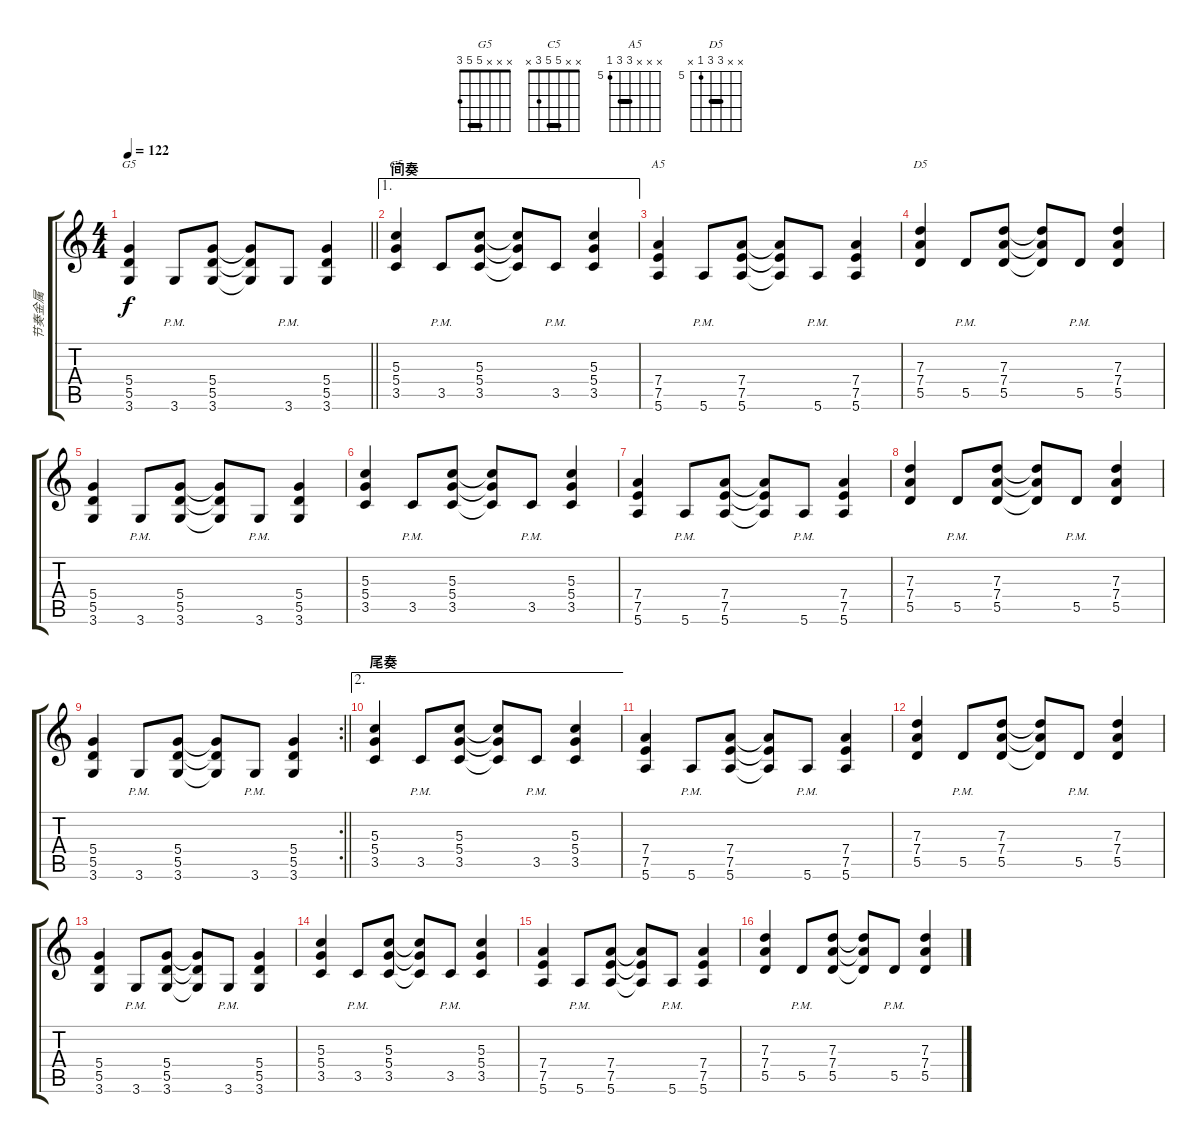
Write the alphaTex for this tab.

\track ("节奏金属" "节奏金属") {instrument distortionguitar}
\staff {score tabs}
\tuning (E4 B3 G3 D3 A2 E2) {hide}
\chord ("G5" x x x 5 5 3) {barre 5}
\chord ("C5" x x 5 5 3 x) {barre 5}
\chord ("A5" x x x 7 7 5) {firstfret 5 barre 7}
\chord ("D5" x x 7 7 5 x) {firstfret 5 barre 7}
\ts (4 4)
\tempo 122
\clef g2
\barLineRight lightlight
\ks c
(5.4 5.5 3.6).4{ch "G5" dy f} 3.6{pm}.8 (5.4 5.5 3.6).8 (5.4{t} 5.5{t} 3.6{t}).8 3.6{pm}.8 (5.4 5.5 3.6).4 |
\ae 1
\section ("" "间奏")
(5.3 5.4 3.5).4{ch "C5"} 3.5{pm}.8 (5.3 5.4 3.5).8 (5.3{t} 5.4{t} 3.5{t}).8 3.5{pm}.8 (5.3 5.4 3.5).4 |
(7.4 7.5 5.6).4{ch "A5"} 5.6{pm}.8 (7.4 7.5 5.6).8 (7.4{t} 7.5{t} 5.6{t}).8 5.6{pm}.8 (7.4 7.5 5.6).4 |
(7.3 7.4 5.5).4{ch "D5"} 5.5{pm}.8 (7.3 7.4 5.5).8 (7.3{t} 7.4{t} 5.5{t}).8 5.5{pm}.8 (7.3 7.4 5.5).4 |
(5.4 5.5 3.6).4 3.6{pm}.8 (5.4 5.5 3.6).8 (5.4{t} 5.5{t} 3.6{t}).8 3.6{pm}.8 (5.4 5.5 3.6).4 |
(5.3 5.4 3.5).4 3.5{pm}.8 (5.3 5.4 3.5).8 (5.3{t} 5.4{t} 3.5{t}).8 3.5{pm}.8 (5.3 5.4 3.5).4 |
(7.4 7.5 5.6).4 5.6{pm}.8 (7.4 7.5 5.6).8 (7.4{t} 7.5{t} 5.6{t}).8 5.6{pm}.8 (7.4 7.5 5.6).4 |
(7.3 7.4 5.5).4 5.5{pm}.8 (7.3 7.4 5.5).8 (7.3{t} 7.4{t} 5.5{t}).8 5.5{pm}.8 (7.3 7.4 5.5).4 |
\rc 2
\barLineRight lightlight
(5.4 5.5 3.6).4 3.6{pm}.8 (5.4 5.5 3.6).8 (5.4{t} 5.5{t} 3.6{t}).8 3.6{pm}.8 (5.4 5.5 3.6).4 |
\ae 2
\section ("" "尾奏")
(5.3 5.4 3.5).4 3.5{pm}.8 (5.3 5.4 3.5).8{txt ""} (5.3{t} 5.4{t} 3.5{t}).8 3.5{pm}.8 (5.3 5.4 3.5).4 |
(7.4 7.5 5.6).4 5.6{pm}.8 (7.4 7.5 5.6).8 (7.4{t} 7.5{t} 5.6{t}).8 5.6{pm}.8 (7.4 7.5 5.6).4 |
(7.3 7.4 5.5).4 5.5{pm}.8 (7.3 7.4 5.5).8 (7.3{t} 7.4{t} 5.5{t}).8 5.5{pm}.8 (7.3 7.4 5.5).4 |
(5.4 5.5 3.6).4 3.6{pm}.8 (5.4 5.5 3.6).8 (5.4{t} 5.5{t} 3.6{t}).8 3.6{pm}.8 (5.4 5.5 3.6).4 |
(5.3 5.4 3.5).4 3.5{pm}.8 (5.3 5.4 3.5).8 (5.3{t} 5.4{t} 3.5{t}).8 3.5{pm}.8 (5.3 5.4 3.5).4 |
(7.4 7.5 5.6).4 5.6{pm}.8 (7.4 7.5 5.6).8 (7.4{t} 7.5{t} 5.6{t}).8 5.6{pm}.8 (7.4 7.5 5.6).4 |
(7.3 7.4 5.5).4 5.5{pm}.8 (7.3 7.4 5.5).8 (7.3{t} 7.4{t} 5.5{t}).8 5.5{pm}.8 (7.3 7.4 5.5).4
